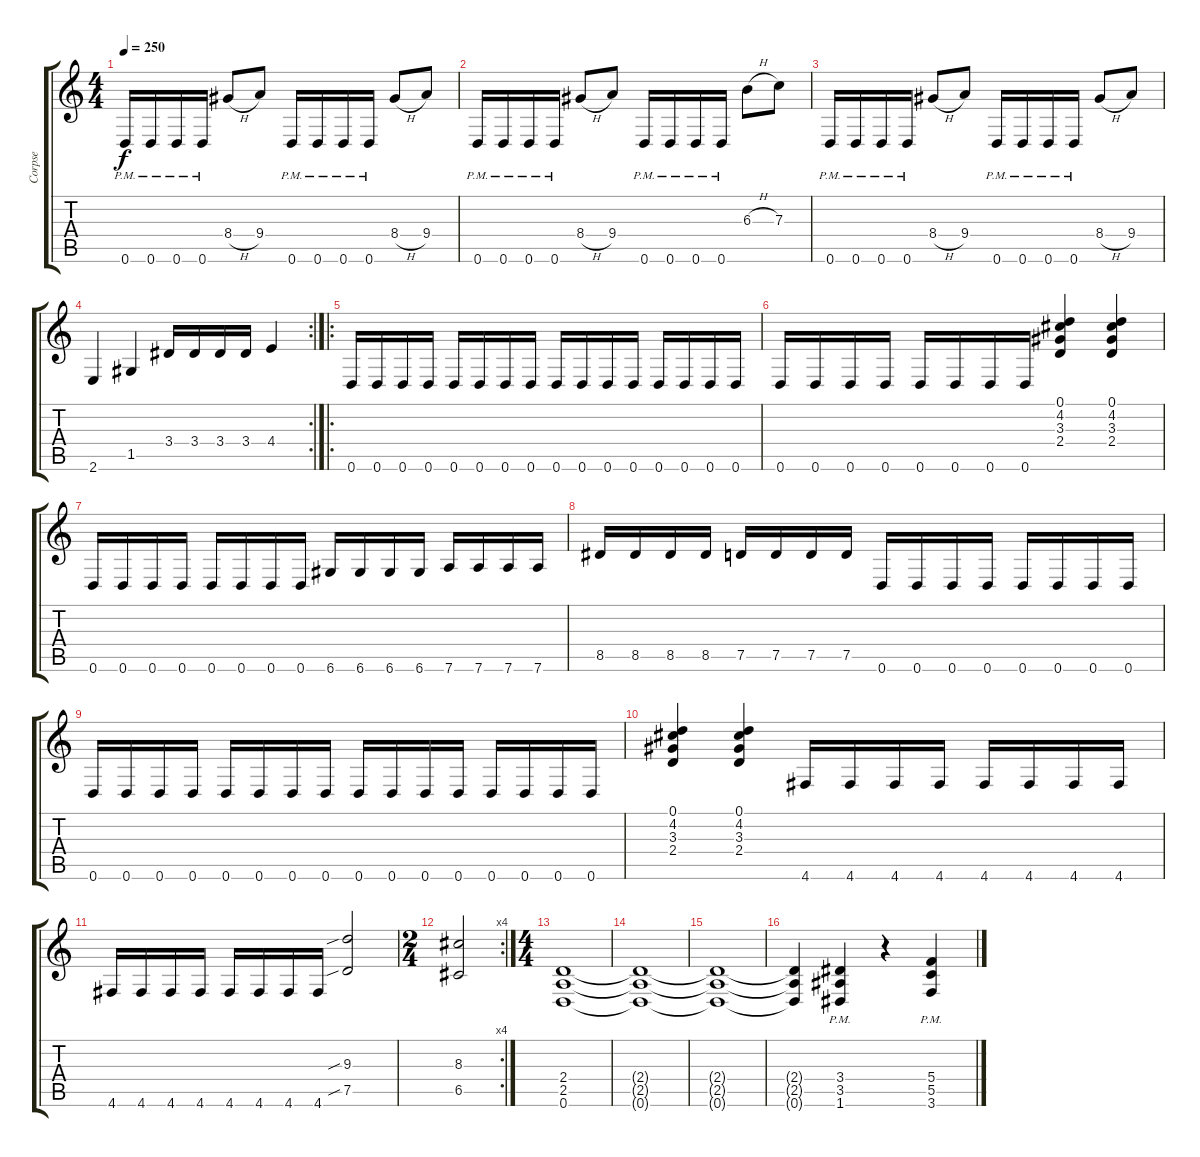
\track ("Corpse" "Corpse") {instrument overdrivenguitar}
\staff {score tabs}
\tuning (D4 A3 F3 C3 G2 D2) {hide}
\ts (4 4)
\tempo 250
\clef g2
\ks c
0.6{pm}.16{dy f} 0.6{pm}.16 0.6{pm}.16 0.6{pm}.16 8.4{h}.8 9.4.8 0.6{pm}.16 0.6{pm}.16 0.6{pm}.16 0.6{pm}.16 8.4{h}.8 9.4.8 |
0.6{pm}.16 0.6{pm}.16 0.6{pm}.16 0.6{pm}.16 8.4{h}.8 9.4.8 0.6{pm}.16 0.6{pm}.16 0.6{pm}.16 0.6{pm}.16 6.3{h}.8 7.3.8 |
0.6{pm}.16 0.6{pm}.16 0.6{pm}.16 0.6{pm}.16 8.4{h}.8 9.4.8 0.6{pm}.16 0.6{pm}.16 0.6{pm}.16 0.6{pm}.16 8.4{h}.8 9.4.8 |
\rc 2
2.6.4 1.5.4 3.4.16 3.4.16 3.4.16 3.4.16 4.4.4 |
\ro
0.6.16 0.6.16 0.6.16 0.6.16 0.6.16 0.6.16 0.6.16 0.6.16 0.6.16 0.6.16 0.6.16 0.6.16 0.6.16 0.6.16 0.6.16 0.6.16 |
0.6.16 0.6.16 0.6.16 0.6.16 0.6.16 0.6.16 0.6.16 0.6.16 (0.1 4.2 3.3 2.4).4 (0.1 4.2 3.3 2.4).4 |
0.6.16 0.6.16 0.6.16 0.6.16 0.6.16 0.6.16 0.6.16 0.6.16 6.6.16 6.6.16 6.6.16 6.6.16 7.6.16 7.6.16 7.6.16 7.6.16 |
8.5.16 8.5.16 8.5.16 8.5.16 7.5.16 7.5.16 7.5.16 7.5.16 0.6.16 0.6.16 0.6.16 0.6.16 0.6.16 0.6.16 0.6.16 0.6.16 |
0.6.16 0.6.16 0.6.16 0.6.16 0.6.16 0.6.16 0.6.16 0.6.16 0.6.16 0.6.16 0.6.16 0.6.16 0.6.16 0.6.16 0.6.16 0.6.16 |
(0.1 4.2 3.3 2.4).4 (0.1 4.2 3.3 2.4).4 4.6.16 4.6.16 4.6.16 4.6.16 4.6.16 4.6.16 4.6.16 4.6.16 |
4.6.16 4.6.16 4.6.16 4.6.16 4.6.16 4.6.16 4.6.16 4.6.16 (9.3{sib} 7.5{sib}).2 |
\rc 4
\ts (2 4)
(8.3 6.5).2 |
\ts (4 4)
(2.4 2.5 0.6).1 |
(2.4{t} 2.5{t} 0.6{t}).1 |
(2.4{t} 2.5{t} 0.6{t}).1 |
(2.4{t} 2.5{t} 0.6{t}).4 (3.4{pm} 3.5{pm} 1.6).4 r.4 (5.4{pm} 5.5{pm} 3.6).4
